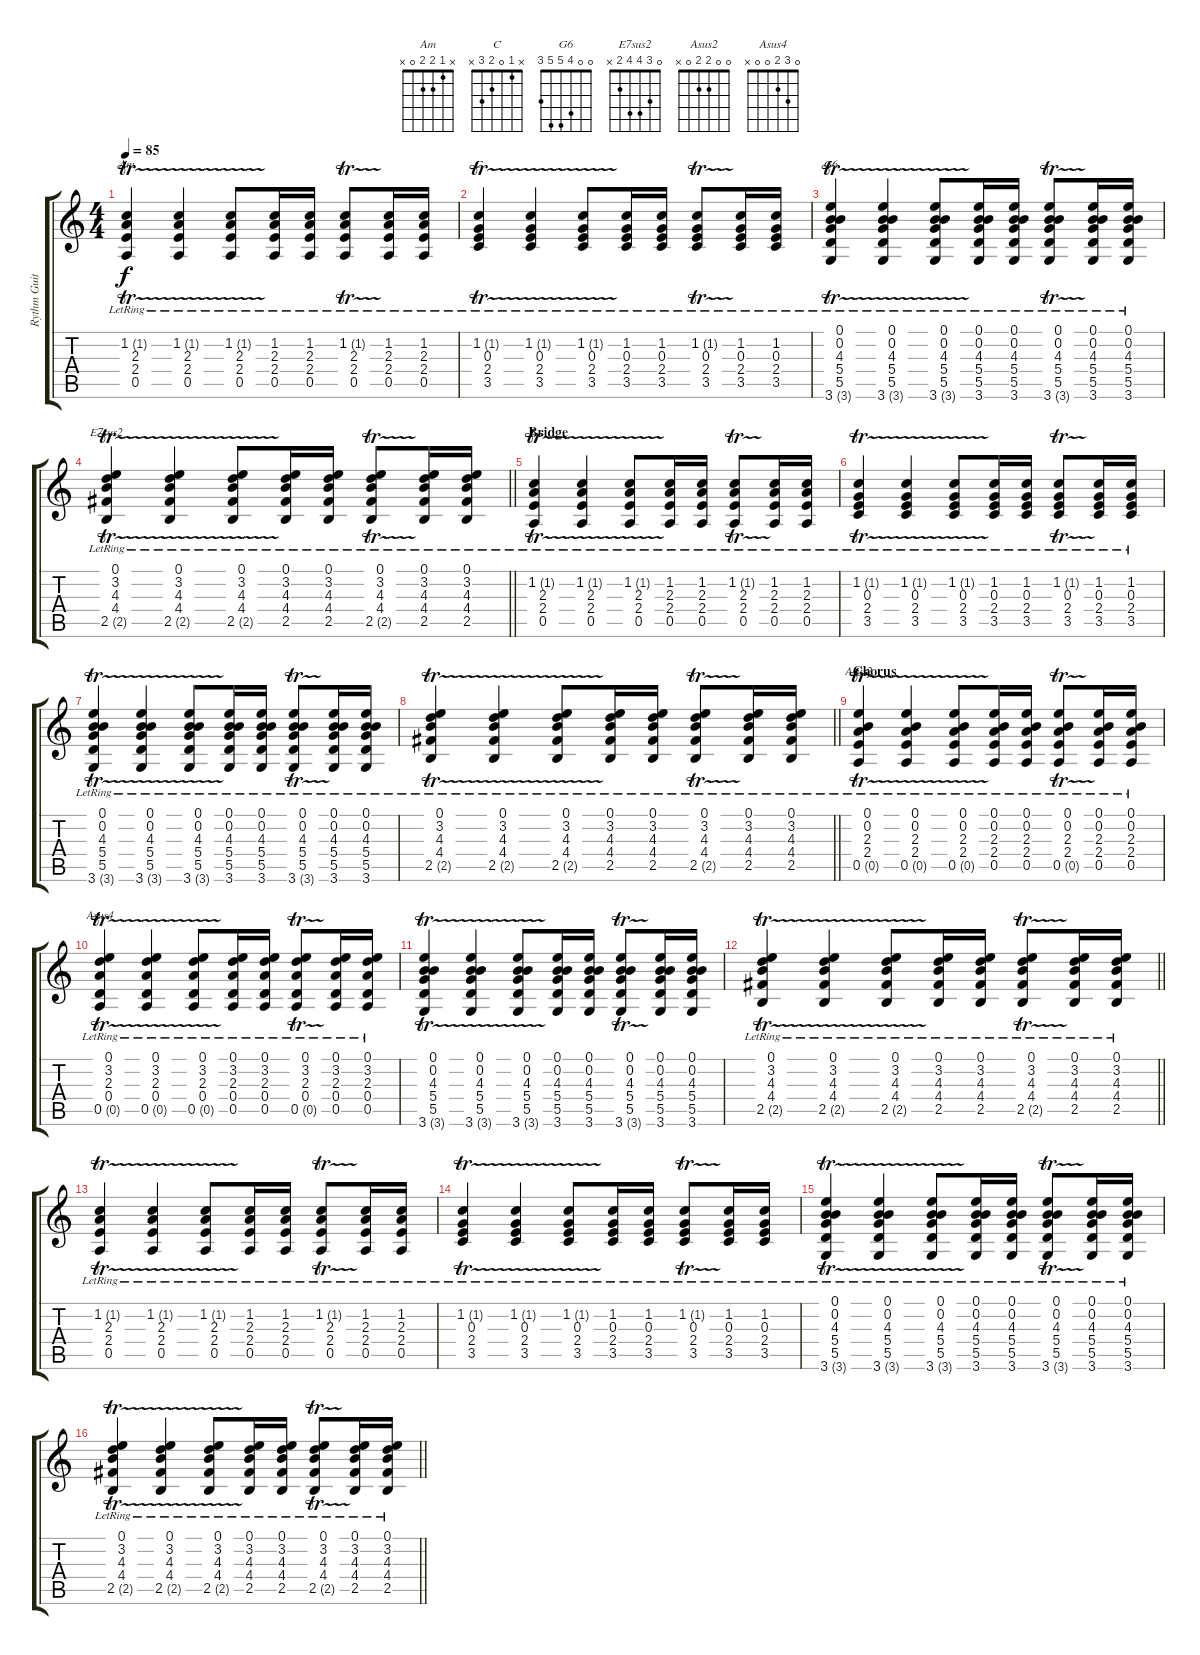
\track ("Rythm Guitar" "Rythm Guit") {instrument acousticguitarsteel}
\staff {score tabs}
\tuning (E4 B3 G3 D3 A2 E2) {hide}
\chord ("Am" x 1 2 2 0 x)
\chord ("C" x 1 0 2 3 x)
\chord ("G6" 0 0 4 5 5 3)
\chord ("E7sus2" 0 3 4 4 2 x)
\chord ("Asus2" 0 0 2 2 0 x)
\chord ("Asus4" 0 3 2 0 0 x)
\ts (4 4)
\tempo 85
\clef g2
\ks c
(1.2{tr (1 16) lr} 2.3{lr} 2.4{lr} 0.5{lr}).4{ch "Am" dy f} (1.2{tr (1 16) lr} 2.3{lr} 2.4{lr} 0.5{lr}).4 (1.2{tr (1 16) lr} 2.3{lr} 2.4{lr} 0.5{lr}).8 (1.2{lr} 2.3{lr} 2.4{lr} 0.5{lr}).16 (1.2{lr} 2.3{lr} 2.4{lr} 0.5{lr}).16 (1.2{tr (1 16) lr} 2.3{lr} 2.4{lr} 0.5{lr}).8 (1.2{lr} 2.3{lr} 2.4{lr} 0.5{lr}).16 (1.2{lr} 2.3{lr} 2.4{lr} 0.5{lr}).16 |
(1.2{tr (1 16) lr} 0.3{lr} 2.4{lr} 3.5{lr}).4{ch "C"} (1.2{tr (1 16) lr} 0.3{lr} 2.4{lr} 3.5{lr}).4 (1.2{tr (1 16) lr} 0.3{lr} 2.4{lr} 3.5{lr}).8 (1.2{lr} 0.3{lr} 2.4{lr} 3.5{lr}).16 (1.2{lr} 0.3{lr} 2.4{lr} 3.5{lr}).16 (1.2{tr (1 16) lr} 0.3{lr} 2.4{lr} 3.5{lr}).8 (1.2{lr} 0.3{lr} 2.4{lr} 3.5{lr}).16 (1.2{lr} 0.3{lr} 2.4{lr} 3.5{lr}).16 |
(0.1{lr} 0.2{lr} 4.3{lr} 5.4{lr} 5.5{lr} 3.6{tr (3 16) lr}).4{ch "G6"} (0.1{lr} 0.2{lr} 4.3{lr} 5.4{lr} 5.5{lr} 3.6{tr (3 16) lr}).4 (0.1{lr} 0.2{lr} 4.3{lr} 5.4{lr} 5.5{lr} 3.6{tr (3 16) lr}).8 (0.1{lr} 0.2{lr} 4.3{lr} 5.4{lr} 5.5{lr} 3.6{lr}).16 (0.1{lr} 0.2{lr} 4.3{lr} 5.4{lr} 5.5{lr} 3.6{lr}).16 (0.1{lr} 0.2{lr} 4.3{lr} 5.4{lr} 5.5{lr} 3.6{tr (3 16) lr}).8 (0.1{lr} 0.2{lr} 4.3{lr} 5.4{lr} 5.5{lr} 3.6{lr}).16 (0.1{lr} 0.2{lr} 4.3{lr} 5.4{lr} 5.5{lr} 3.6{lr}).16 |
\barLineRight lightlight
(0.1{lr} 3.2{lr} 4.3{lr} 4.4{lr} 2.5{tr (2 16) lr}).4{ch "E7sus2"} (0.1{lr} 3.2{lr} 4.3{lr} 4.4{lr} 2.5{tr (2 16) lr}).4 (0.1{lr} 3.2{lr} 4.3{lr} 4.4{lr} 2.5{tr (2 16) lr}).8 (0.1{lr} 3.2{lr} 4.3{lr} 4.4{lr} 2.5{lr}).16 (0.1{lr} 3.2{lr} 4.3{lr} 4.4{lr} 2.5{lr}).16 (0.1{lr} 3.2{lr} 4.3{lr} 4.4{lr} 2.5{tr (2 16) lr}).8 (0.1{lr} 3.2{lr} 4.3{lr} 4.4{lr} 2.5{lr}).16 (0.1{lr} 3.2{lr} 4.3{lr} 4.4{lr} 2.5{lr}).16 |
\section ("" "Bridge")
(1.2{tr (1 16) lr} 2.3{lr} 2.4{lr} 0.5{lr}).4 (1.2{tr (1 16) lr} 2.3{lr} 2.4{lr} 0.5{lr}).4 (1.2{tr (1 16) lr} 2.3{lr} 2.4{lr} 0.5{lr}).8 (1.2{lr} 2.3{lr} 2.4{lr} 0.5{lr}).16 (1.2{lr} 2.3{lr} 2.4{lr} 0.5{lr}).16 (1.2{tr (1 16) lr} 2.3{lr} 2.4{lr} 0.5{lr}).8 (1.2{lr} 2.3{lr} 2.4{lr} 0.5{lr}).16 (1.2{lr} 2.3{lr} 2.4{lr} 0.5{lr}).16 |
(1.2{tr (1 16) lr} 0.3{lr} 2.4{lr} 3.5{lr}).4 (1.2{tr (1 16) lr} 0.3{lr} 2.4{lr} 3.5{lr}).4 (1.2{tr (1 16) lr} 0.3{lr} 2.4{lr} 3.5{lr}).8 (1.2{lr} 0.3{lr} 2.4{lr} 3.5{lr}).16 (1.2{lr} 0.3{lr} 2.4{lr} 3.5{lr}).16 (1.2{tr (1 16) lr} 0.3{lr} 2.4{lr} 3.5{lr}).8 (1.2{lr} 0.3{lr} 2.4{lr} 3.5{lr}).16 (1.2{lr} 0.3{lr} 2.4{lr} 3.5{lr}).16 |
(0.1{lr} 0.2{lr} 4.3{lr} 5.4{lr} 5.5{lr} 3.6{tr (3 16) lr}).4 (0.1{lr} 0.2{lr} 4.3{lr} 5.4{lr} 5.5{lr} 3.6{tr (3 16) lr}).4 (0.1{lr} 0.2{lr} 4.3{lr} 5.4{lr} 5.5{lr} 3.6{tr (3 16) lr}).8 (0.1{lr} 0.2{lr} 4.3{lr} 5.4{lr} 5.5{lr} 3.6{lr}).16 (0.1{lr} 0.2{lr} 4.3{lr} 5.4{lr} 5.5{lr} 3.6{lr}).16 (0.1{lr} 0.2{lr} 4.3{lr} 5.4{lr} 5.5{lr} 3.6{tr (3 16) lr}).8 (0.1{lr} 0.2{lr} 4.3{lr} 5.4{lr} 5.5{lr} 3.6{lr}).16 (0.1{lr} 0.2{lr} 4.3{lr} 5.4{lr} 5.5{lr} 3.6{lr}).16 |
\barLineRight lightlight
(0.1{lr} 3.2{lr} 4.3{lr} 4.4{lr} 2.5{tr (2 16) lr}).4 (0.1{lr} 3.2{lr} 4.3{lr} 4.4{lr} 2.5{tr (2 16) lr}).4 (0.1{lr} 3.2{lr} 4.3{lr} 4.4{lr} 2.5{tr (2 16) lr}).8 (0.1{lr} 3.2{lr} 4.3{lr} 4.4{lr} 2.5{lr}).16 (0.1{lr} 3.2{lr} 4.3{lr} 4.4{lr} 2.5{lr}).16 (0.1{lr} 3.2{lr} 4.3{lr} 4.4{lr} 2.5{tr (2 16) lr}).8 (0.1{lr} 3.2{lr} 4.3{lr} 4.4{lr} 2.5{lr}).16 (0.1{lr} 3.2{lr} 4.3{lr} 4.4{lr} 2.5{lr}).16 |
\section ("" "Chorus")
(0.1{lr} 0.2{lr} 2.3{lr} 2.4{lr} 0.5{tr (0 16) lr}).4{ch "Asus2"} (0.1{lr} 0.2{lr} 2.3{lr} 2.4{lr} 0.5{tr (0 16) lr}).4 (0.1{lr} 0.2{lr} 2.3{lr} 2.4{lr} 0.5{tr (0 16) lr}).8 (0.1{lr} 0.2{lr} 2.3{lr} 2.4{lr} 0.5{lr}).16 (0.1{lr} 0.2{lr} 2.3{lr} 2.4{lr} 0.5{lr}).16 (0.1{lr} 0.2{lr} 2.3{lr} 2.4{lr} 0.5{tr (0 16) lr}).8 (0.1{lr} 0.2{lr} 2.3{lr} 2.4{lr} 0.5{lr}).16 (0.1{lr} 0.2{lr} 2.3{lr} 2.4{lr} 0.5{lr}).16 |
(0.1{lr} 3.2{lr} 2.3{lr} 0.4{lr} 0.5{tr (0 16) lr}).4{ch "Asus4"} (0.1{lr} 3.2{lr} 2.3{lr} 0.4{lr} 0.5{tr (0 16) lr}).4 (0.1{lr} 3.2{lr} 2.3{lr} 0.4{lr} 0.5{tr (0 16) lr}).8 (0.1{lr} 3.2{lr} 2.3{lr} 0.4{lr} 0.5{lr}).16 (0.1{lr} 3.2{lr} 2.3{lr} 0.4{lr} 0.5{lr}).16 (0.1{lr} 3.2{lr} 2.3{lr} 0.4{lr} 0.5{tr (0 16) lr}).8 (0.1{lr} 3.2{lr} 2.3{lr} 0.4{lr} 0.5{lr}).16 (0.1{lr} 3.2{lr} 2.3{lr} 0.4{lr} 0.5{lr}).16 |
(0.1 0.2 4.3 5.4 5.5 3.6{tr (3 16)}).4 (0.1 0.2 4.3 5.4 5.5 3.6{tr (3 16)}).4 (0.1 0.2 4.3 5.4 5.5 3.6{tr (3 16)}).8 (0.1 0.2 4.3 5.4 5.5 3.6).16 (0.1 0.2 4.3 5.4 5.5 3.6).16 (0.1 0.2 4.3 5.4 5.5 3.6{tr (3 16)}).8 (0.1 0.2 4.3 5.4 5.5 3.6).16 (0.1 0.2 4.3 5.4 5.5 3.6).16 |
\barLineRight lightlight
(0.1{lr} 3.2{lr} 4.3{lr} 4.4{lr} 2.5{tr (2 16) lr}).4 (0.1{lr} 3.2{lr} 4.3{lr} 4.4{lr} 2.5{tr (2 16) lr}).4 (0.1{lr} 3.2{lr} 4.3{lr} 4.4{lr} 2.5{tr (2 16) lr}).8 (0.1{lr} 3.2{lr} 4.3{lr} 4.4{lr} 2.5{lr}).16 (0.1{lr} 3.2{lr} 4.3{lr} 4.4{lr} 2.5{lr}).16 (0.1{lr} 3.2{lr} 4.3{lr} 4.4{lr} 2.5{tr (2 16) lr}).8 (0.1{lr} 3.2{lr} 4.3{lr} 4.4{lr} 2.5{lr}).16 (0.1{lr} 3.2{lr} 4.3{lr} 4.4{lr} 2.5{lr}).16 |
(1.2{tr (1 16) lr} 2.3{lr} 2.4{lr} 0.5{lr}).4 (1.2{tr (1 16) lr} 2.3{lr} 2.4{lr} 0.5{lr}).4 (1.2{tr (1 16) lr} 2.3{lr} 2.4{lr} 0.5{lr}).8 (1.2{lr} 2.3{lr} 2.4{lr} 0.5{lr}).16 (1.2{lr} 2.3{lr} 2.4{lr} 0.5{lr}).16 (1.2{tr (1 16) lr} 2.3{lr} 2.4{lr} 0.5{lr}).8 (1.2{lr} 2.3{lr} 2.4{lr} 0.5{lr}).16 (1.2{lr} 2.3{lr} 2.4{lr} 0.5{lr}).16 |
(1.2{tr (1 16) lr} 0.3{lr} 2.4{lr} 3.5{lr}).4 (1.2{tr (1 16) lr} 0.3{lr} 2.4{lr} 3.5{lr}).4 (1.2{tr (1 16) lr} 0.3{lr} 2.4{lr} 3.5{lr}).8 (1.2{lr} 0.3{lr} 2.4{lr} 3.5{lr}).16 (1.2{lr} 0.3{lr} 2.4{lr} 3.5{lr}).16 (1.2{tr (1 16) lr} 0.3{lr} 2.4{lr} 3.5{lr}).8 (1.2{lr} 0.3{lr} 2.4{lr} 3.5{lr}).16 (1.2{lr} 0.3{lr} 2.4{lr} 3.5{lr}).16 |
(0.1{lr} 0.2{lr} 4.3{lr} 5.4{lr} 5.5{lr} 3.6{tr (3 16) lr}).4 (0.1{lr} 0.2{lr} 4.3{lr} 5.4{lr} 5.5{lr} 3.6{tr (3 16) lr}).4 (0.1{lr} 0.2{lr} 4.3{lr} 5.4{lr} 5.5{lr} 3.6{tr (3 16) lr}).8 (0.1{lr} 0.2{lr} 4.3{lr} 5.4{lr} 5.5{lr} 3.6{lr}).16 (0.1{lr} 0.2{lr} 4.3{lr} 5.4{lr} 5.5{lr} 3.6{lr}).16 (0.1{lr} 0.2{lr} 4.3{lr} 5.4{lr} 5.5{lr} 3.6{tr (3 16) lr}).8 (0.1{lr} 0.2{lr} 4.3{lr} 5.4{lr} 5.5{lr} 3.6{lr}).16 (0.1{lr} 0.2{lr} 4.3{lr} 5.4{lr} 5.5{lr} 3.6{lr}).16 |
\barLineRight lightlight
(0.1{lr} 3.2{lr} 4.3{lr} 4.4{lr} 2.5{tr (2 16) lr}).4 (0.1{lr} 3.2{lr} 4.3{lr} 4.4{lr} 2.5{tr (2 16) lr}).4 (0.1{lr} 3.2{lr} 4.3{lr} 4.4{lr} 2.5{tr (2 16) lr}).8 (0.1{lr} 3.2{lr} 4.3{lr} 4.4{lr} 2.5{lr}).16 (0.1{lr} 3.2{lr} 4.3{lr} 4.4{lr} 2.5{lr}).16 (0.1{lr} 3.2{lr} 4.3{lr} 4.4{lr} 2.5{tr (2 16) lr}).8 (0.1{lr} 3.2{lr} 4.3{lr} 4.4{lr} 2.5{lr}).16 (0.1{lr} 3.2{lr} 4.3{lr} 4.4{lr} 2.5{lr}).16
